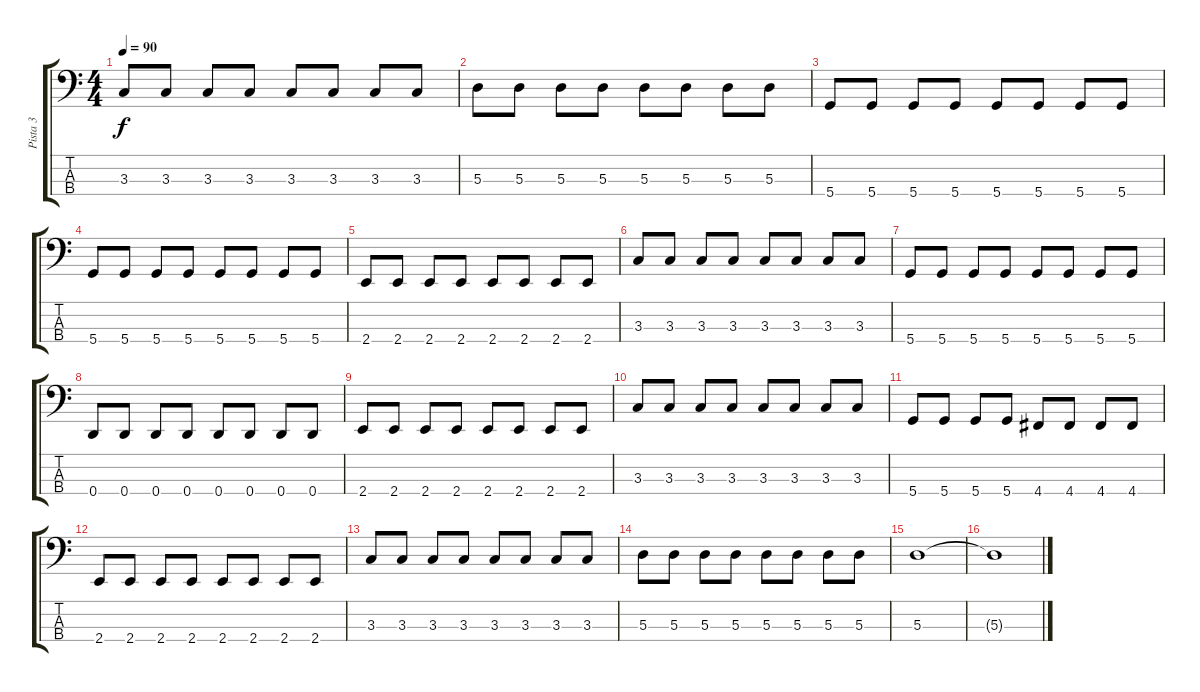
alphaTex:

\track ("Pista 3" "Pista 3") {instrument electricbassfinger}
\staff {score tabs}
\tuning (G2 D2 A1 D1) {hide}
\ts (4 4)
\tempo 90
\clef f4
\ks c
3.3.8{dy f} 3.3.8 3.3.8 3.3.8 3.3.8 3.3.8 3.3.8 3.3.8 |
5.3.8 5.3.8 5.3.8 5.3.8 5.3.8 5.3.8 5.3.8 5.3.8 |
5.4.8 5.4.8 5.4.8 5.4.8 5.4.8 5.4.8 5.4.8 5.4.8 |
5.4.8 5.4.8 5.4.8 5.4.8 5.4.8 5.4.8 5.4.8 5.4.8 |
2.4.8 2.4.8 2.4.8 2.4.8 2.4.8 2.4.8 2.4.8 2.4.8 |
3.3.8 3.3.8 3.3.8 3.3.8 3.3.8 3.3.8 3.3.8 3.3.8 |
5.4.8 5.4.8 5.4.8 5.4.8 5.4.8 5.4.8 5.4.8 5.4.8 |
0.4.8 0.4.8 0.4.8 0.4.8 0.4.8 0.4.8 0.4.8 0.4.8 |
2.4.8 2.4.8 2.4.8 2.4.8 2.4.8 2.4.8 2.4.8 2.4.8 |
3.3.8 3.3.8 3.3.8 3.3.8 3.3.8 3.3.8 3.3.8 3.3.8 |
5.4.8 5.4.8 5.4.8 5.4.8 4.4.8 4.4.8 4.4.8 4.4.8 |
2.4.8 2.4.8 2.4.8 2.4.8 2.4.8 2.4.8 2.4.8 2.4.8 |
3.3.8 3.3.8 3.3.8 3.3.8 3.3.8 3.3.8 3.3.8 3.3.8 |
5.3.8 5.3.8 5.3.8 5.3.8 5.3.8 5.3.8 5.3.8 5.3.8 |
5.3.1{volume 0} |
5.3{t}.1
